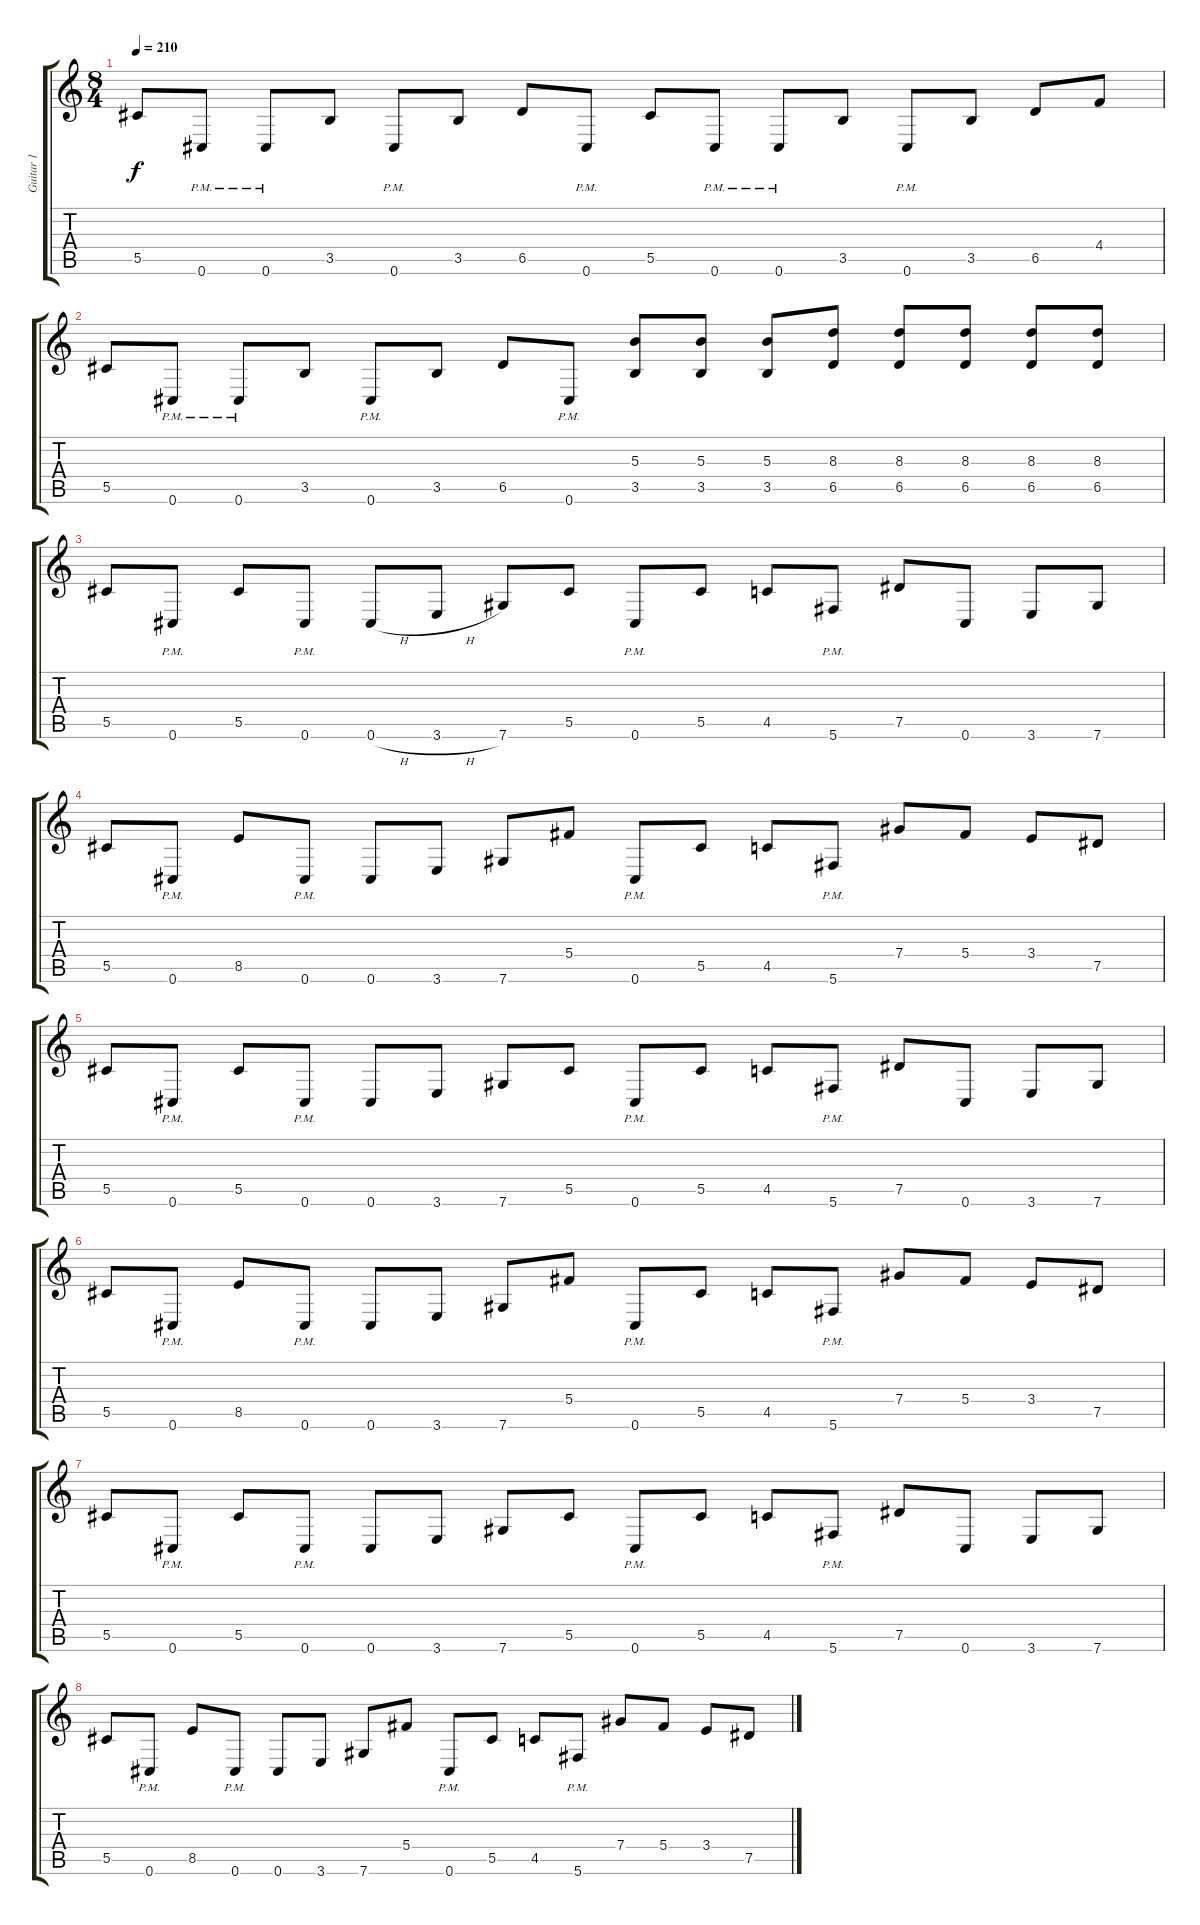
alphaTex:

\track ("Guitar 1" "Guitar 1") {instrument distortionguitar}
\staff {score tabs}
\tuning (Eb4 Bb3 Gb3 Db3 Ab2 Db2) {hide}
\ts (8 4)
\tempo 210
\clef g2
\ks c
5.5.8{dy f} 0.6{pm}.8 0.6{pm}.8 3.5.8 0.6{pm}.8 3.5.8 6.5.8 0.6{pm}.8 5.5.8 0.6{pm}.8 0.6{pm}.8 3.5.8 0.6{pm}.8 3.5.8 6.5.8 4.4.8 |
5.5.8 0.6{pm}.8 0.6{pm}.8 3.5.8 0.6{pm}.8 3.5.8 6.5.8 0.6{pm}.8 (5.3 3.5).8 (5.3 3.5).8 (5.3 3.5).8 (8.3 6.5).8 (8.3 6.5).8 (8.3 6.5).8 (8.3 6.5).8 (8.3 6.5).8 |
5.5.8 0.6{pm}.8 5.5.8 0.6{pm}.8 0.6{h}.8 3.6{h}.8 7.6.8 5.5.8 0.6{pm}.8 5.5.8 4.5.8 5.6{pm}.8 7.5.8 0.6.8 3.6.8 7.6.8 |
5.5.8 0.6{pm}.8 8.5.8 0.6{pm}.8 0.6.8 3.6.8 7.6.8 5.4.8 0.6{pm}.8 5.5.8 4.5.8 5.6{pm}.8 7.4.8 5.4.8 3.4.8 7.5.8 |
5.5.8 0.6{pm}.8 5.5.8 0.6{pm}.8 0.6.8 3.6.8 7.6.8 5.5.8 0.6{pm}.8 5.5.8 4.5.8 5.6{pm}.8 7.5.8 0.6.8 3.6.8 7.6.8 |
5.5.8 0.6{pm}.8 8.5.8 0.6{pm}.8 0.6.8 3.6.8 7.6.8 5.4.8 0.6{pm}.8 5.5.8 4.5.8 5.6{pm}.8 7.4.8 5.4.8 3.4.8 7.5.8 |
5.5.8 0.6{pm}.8 5.5.8 0.6{pm}.8 0.6.8 3.6.8 7.6.8 5.5.8 0.6{pm}.8 5.5.8 4.5.8 5.6{pm}.8 7.5.8 0.6.8 3.6.8 7.6.8 |
5.5.8 0.6{pm}.8 8.5.8 0.6{pm}.8 0.6.8 3.6.8 7.6.8 5.4.8 0.6{pm}.8 5.5.8 4.5.8 5.6{pm}.8 7.4.8 5.4.8 3.4.8 7.5.8
